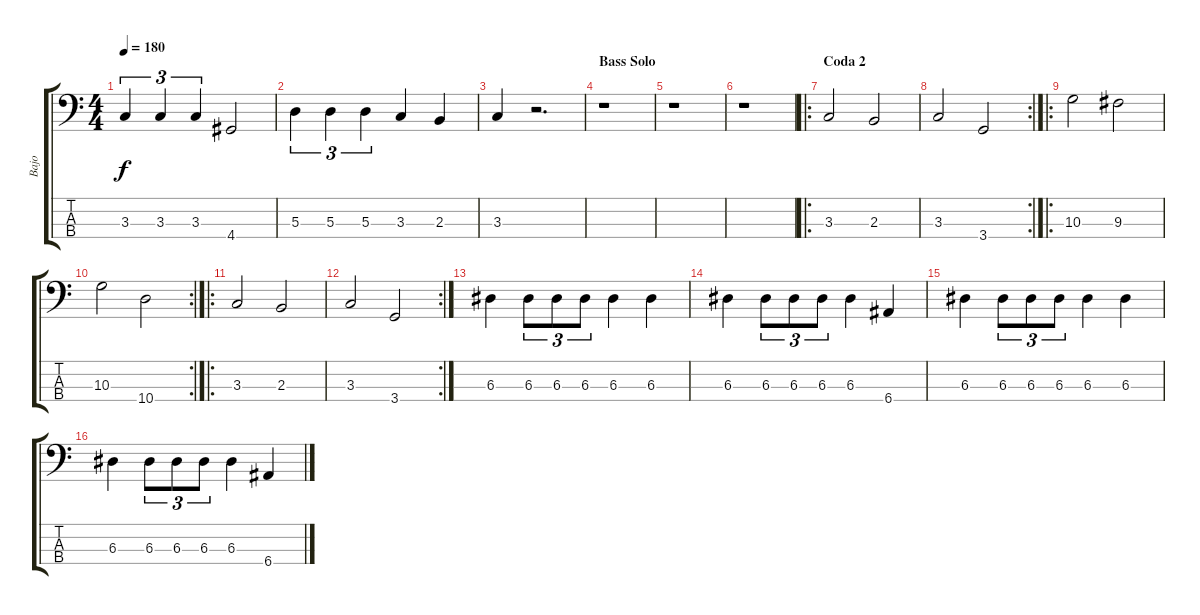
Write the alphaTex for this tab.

\track ("Bajo" "Bajo") {instrument electricbassfinger}
\staff {score tabs}
\tuning (G2 D2 A1 E1) {hide}
\ts (4 4)
\tempo 180
\clef f4
\ks c
3.3.4{tu (3 2) dy f} 3.3.4{tu (3 2)} 3.3.4{tu (3 2)} 4.4.2 |
5.3.4{tu (3 2)} 5.3.4{tu (3 2)} 5.3.4{tu (3 2)} 3.3.4 2.3.4 |
3.3.4 r.2{d} |
\section ("" "Bass Solo")
r.1 |
r.1 |
r.1 |
\ro
\section ("" "Coda 2")
3.3.2 2.3.2 |
\rc 2
3.3.2 3.4.2 |
\ro
10.3.2 9.3.2 |
\rc 2
10.3.2 10.4.2 |
\ro
3.3.2 2.3.2 |
\rc 2
3.3.2 3.4.2 |
6.3.4 6.3.8{tu (3 2)} 6.3.8{tu (3 2)} 6.3.8{tu (3 2)} 6.3.4 6.3.4 |
6.3.4 6.3.8{tu (3 2)} 6.3.8{tu (3 2)} 6.3.8{tu (3 2)} 6.3.4 6.4.4 |
6.3.4 6.3.8{tu (3 2)} 6.3.8{tu (3 2)} 6.3.8{tu (3 2)} 6.3.4 6.3.4 |
6.3.4 6.3.8{tu (3 2)} 6.3.8{tu (3 2)} 6.3.8{tu (3 2)} 6.3.4 6.4.4
